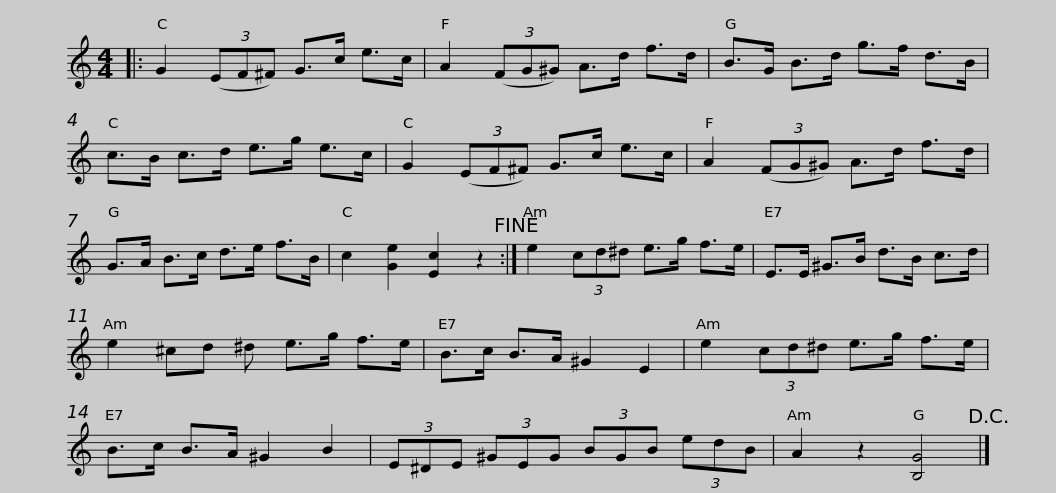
X:1
L:1/8
M:4/4
I:linebreak $
K:C
V:1 treble
V:1
|: G2 (3(EF^F) G>c e>c | A2 (3(FG^G) A>d f>d | B>G B>d g>f d>B | c>B c>d e>g e>c |$ G2 (3(EF^F) G>c e>c | %5
 A2 (3(FG^G) A>d f>d | G>A B>c d>e f>B | c2 [Ge]2 [Ec]2 z2!fine! :| e2 (3cd^d e>g f>e |$ E>E ^G>B d>B c>d | %10
 e2 ^cd ^d e>g f>e | B>c B>A ^G2 E2 | e2 (3cd^d e>g f>e | B>c B>A ^G2 B2 |$ (3E^DE (3^GEG (3BGB (3edB | %15
 A2 z2 [B,G]4!D.C.! |] %16
